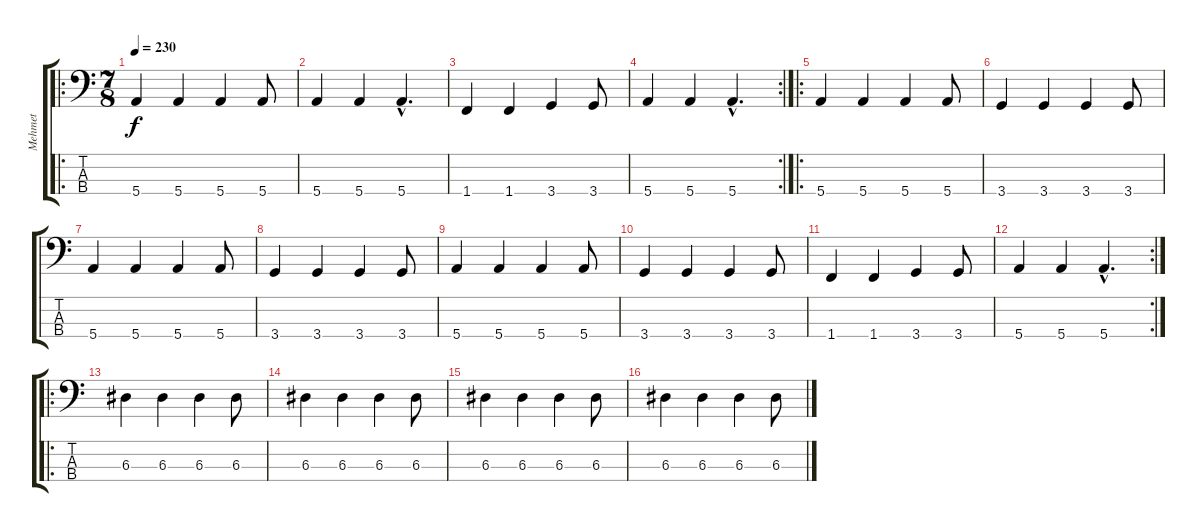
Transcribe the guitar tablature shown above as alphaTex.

\track ("Mehmet" "Mehmet") {instrument electricbassfinger}
\staff {score tabs}
\tuning (G2 D2 A1 E1) {hide}
\ro
\ts (7 8)
\tempo 230
\clef f4
\ks c
5.4.4{dy f} 5.4.4 5.4.4 5.4.8 |
5.4.4 5.4.4 5.4{hac}.4{d} |
1.4.4 1.4.4 3.4.4 3.4.8 |
\rc 2
5.4.4 5.4.4 5.4{hac}.4{d} |
\ro
5.4.4 5.4.4 5.4.4 5.4.8 |
3.4.4 3.4.4 3.4.4 3.4.8 |
5.4.4 5.4.4 5.4.4 5.4.8 |
3.4.4 3.4.4 3.4.4 3.4.8 |
5.4.4 5.4.4 5.4.4 5.4.8 |
3.4.4 3.4.4 3.4.4 3.4.8 |
1.4.4 1.4.4 3.4.4 3.4.8 |
\rc 2
5.4.4 5.4.4 5.4{hac}.4{d} |
\ro
6.3.4 6.3.4 6.3.4 6.3.8 |
6.3.4 6.3.4 6.3.4 6.3.8 |
6.3.4 6.3.4 6.3.4 6.3.8 |
6.3.4 6.3.4 6.3.4 6.3.8
